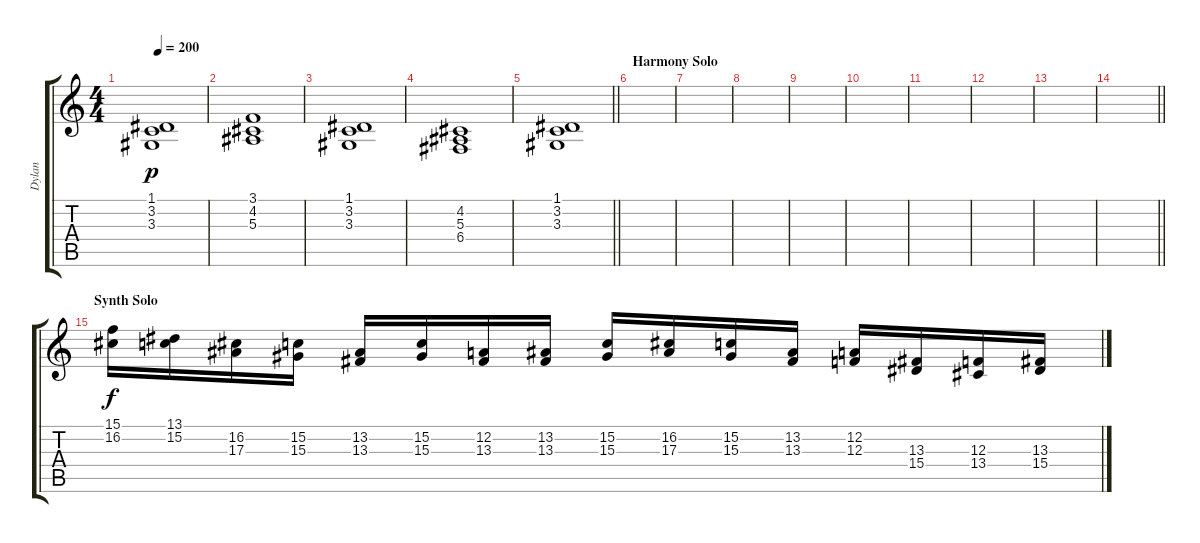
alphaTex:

\track ("Dylan" "Dylan") {instrument pad2warm}
\staff {score tabs}
\tuning (D4 A3 F3 C3 G2 D2) {hide}
\ts (4 4)
\tempo 200
\clef g2
\ks c
(1.1 3.2 3.3).1{dy p} |
(3.1 4.2 5.3).1 |
(1.1 3.2 3.3).1{volume 16} |
(4.2 5.3 6.4).1 |
\barLineRight lightlight
(1.1 3.2 3.3).1 |
\section ("" "Harmony Solo")
|
|
|
|
|
|
|
|
\barLineRight lightlight
|
\section ("" "Synth Solo")
(15.1 16.2).16{dy f} (13.1 15.2).16 (16.2 17.3).16 (15.2 15.3).16 (13.2 13.3).16 (15.2 15.3).16 (12.2 13.3).16 (13.2 13.3).16 (15.2 15.3).16 (16.2 17.3).16 (15.2 15.3).16 (13.2 13.3).16 (12.2 12.3).16 (13.3 15.4).16 (12.3 13.4).16 (13.3 15.4).16
